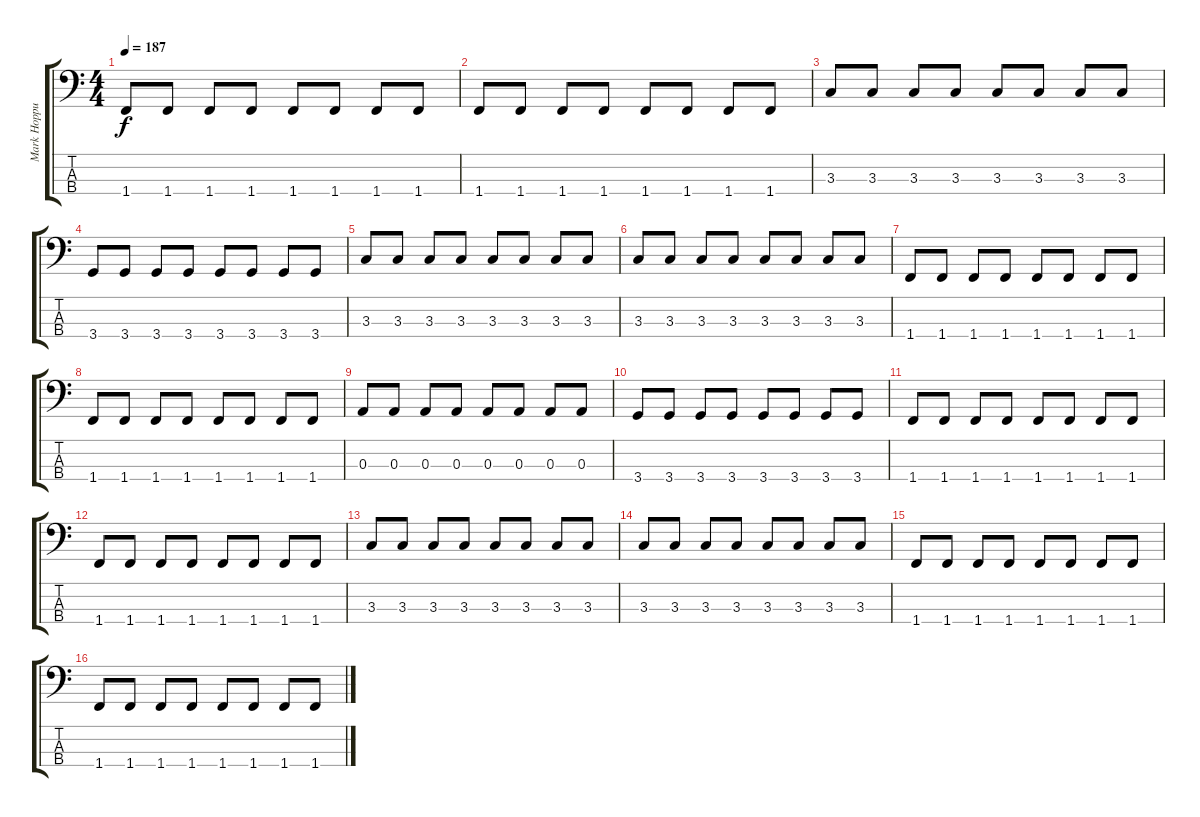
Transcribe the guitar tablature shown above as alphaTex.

\track ("Mark Hoppus Bass" "Mark Hoppu") {instrument electricbassfinger}
\staff {score tabs}
\tuning (G2 D2 A1 E1) {hide}
\ts (4 4)
\tempo 187
\clef f4
\ks c
1.4.8{dy f} 1.4.8 1.4.8 1.4.8 1.4.8 1.4.8 1.4.8 1.4.8 |
1.4.8 1.4.8 1.4.8 1.4.8 1.4.8 1.4.8 1.4.8 1.4.8 |
3.3.8 3.3.8 3.3.8 3.3.8 3.3.8 3.3.8 3.3.8 3.3.8 |
3.4.8 3.4.8 3.4.8 3.4.8 3.4.8 3.4.8 3.4.8 3.4.8 |
3.3.8 3.3.8 3.3.8 3.3.8 3.3.8 3.3.8 3.3.8 3.3.8 |
3.3.8 3.3.8 3.3.8 3.3.8 3.3.8 3.3.8 3.3.8 3.3.8 |
1.4.8 1.4.8 1.4.8 1.4.8 1.4.8 1.4.8 1.4.8 1.4.8 |
1.4.8 1.4.8 1.4.8 1.4.8 1.4.8 1.4.8 1.4.8 1.4.8 |
0.3.8 0.3.8 0.3.8 0.3.8 0.3.8 0.3.8 0.3.8 0.3.8 |
3.4.8 3.4.8 3.4.8 3.4.8 3.4.8 3.4.8 3.4.8 3.4.8 |
1.4.8 1.4.8 1.4.8 1.4.8 1.4.8 1.4.8 1.4.8 1.4.8 |
1.4.8 1.4.8 1.4.8 1.4.8 1.4.8 1.4.8 1.4.8 1.4.8 |
3.3.8 3.3.8 3.3.8 3.3.8 3.3.8 3.3.8 3.3.8 3.3.8 |
3.3.8 3.3.8 3.3.8 3.3.8 3.3.8 3.3.8 3.3.8 3.3.8 |
1.4.8 1.4.8 1.4.8 1.4.8 1.4.8 1.4.8 1.4.8 1.4.8 |
1.4.8 1.4.8 1.4.8 1.4.8 1.4.8 1.4.8 1.4.8 1.4.8
